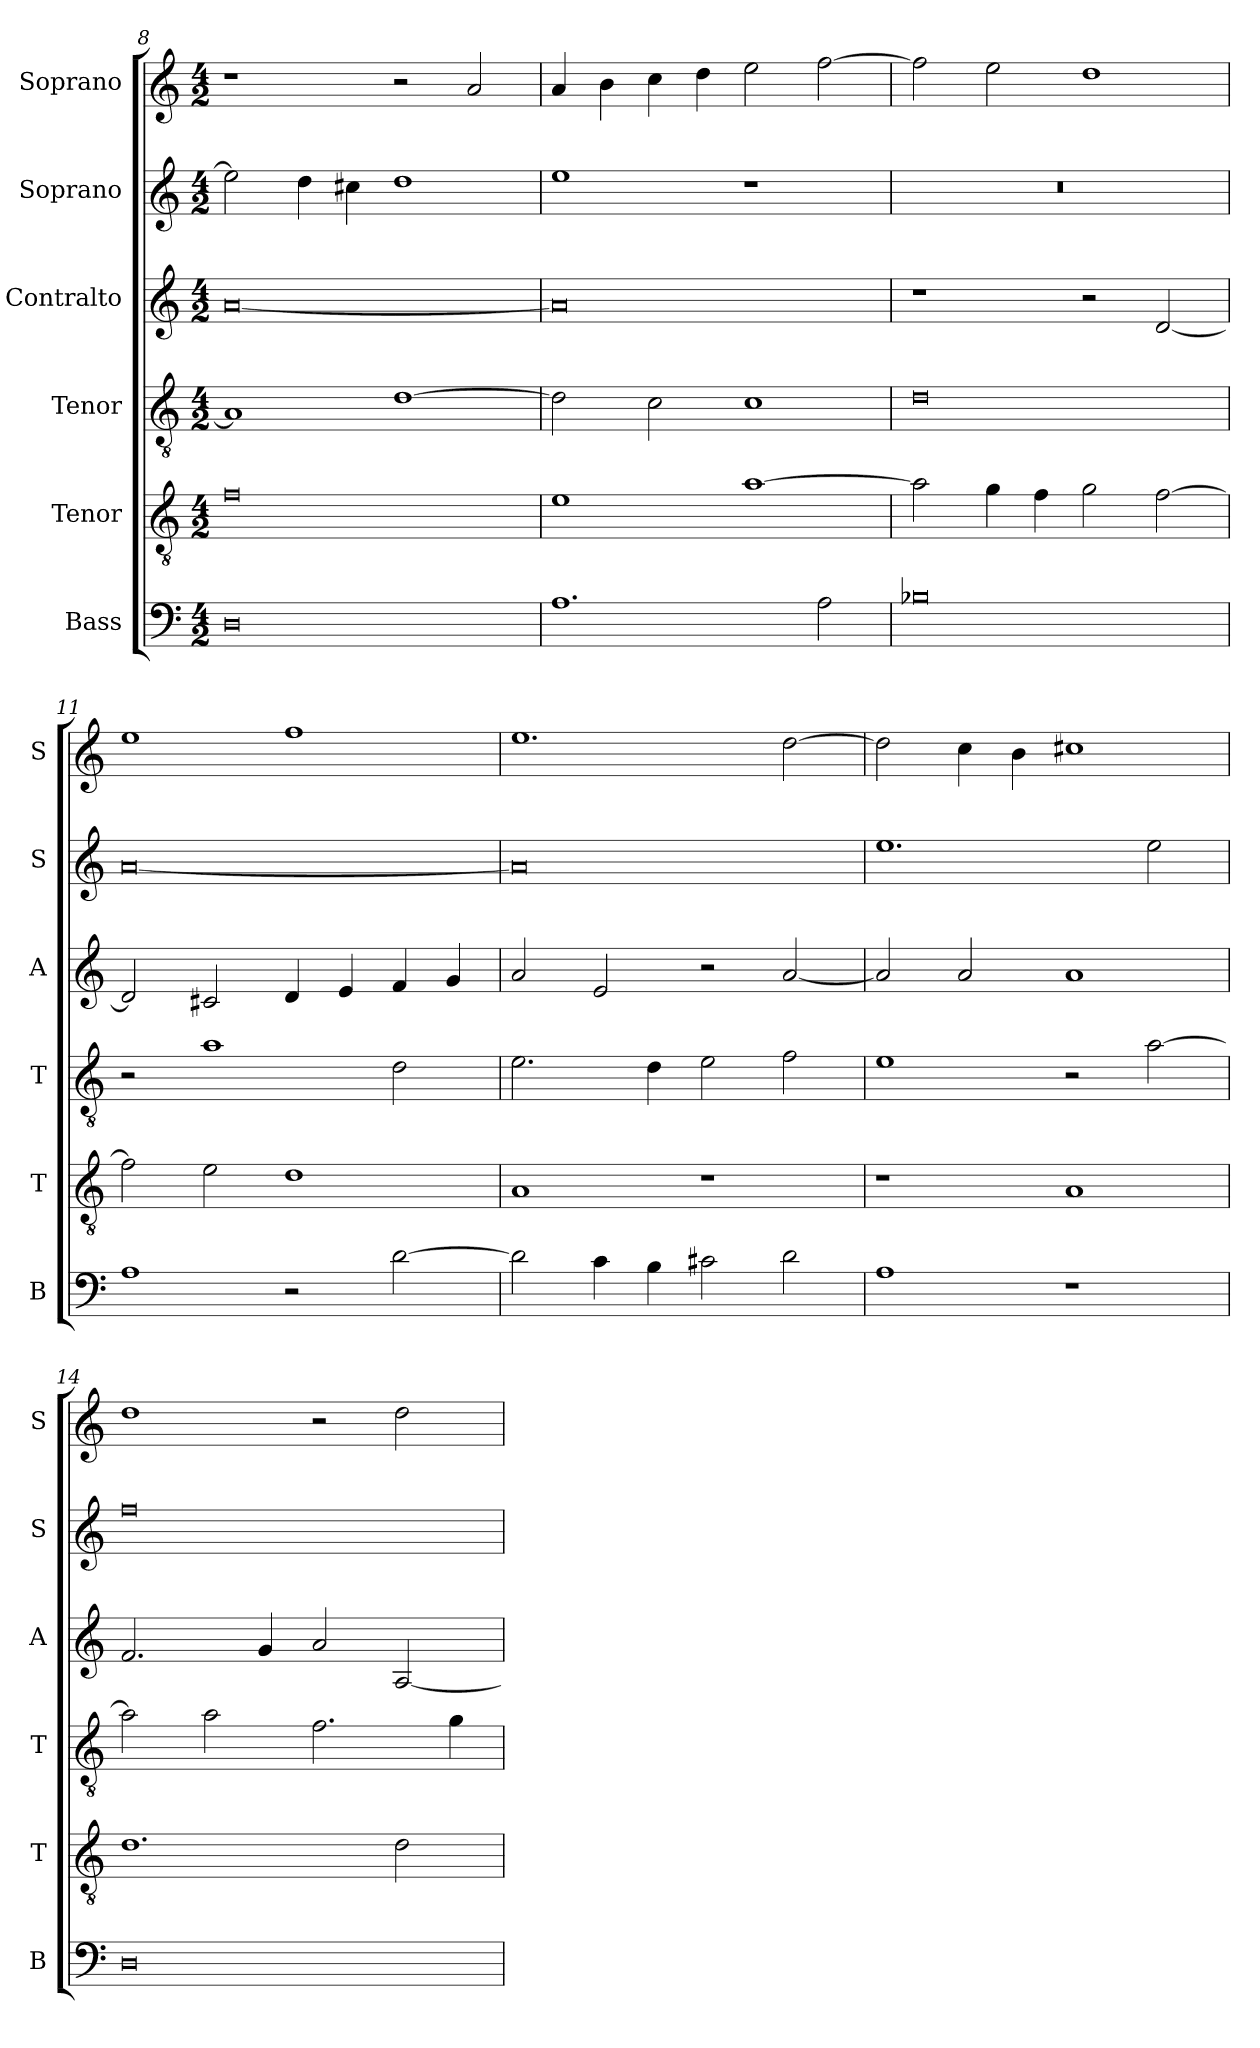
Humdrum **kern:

**kern	**kern	**kern	**kern	**kern	**kern
*part6	*part5	*part4	*part3	*part2	*part1
*staff6	*staff5	*staff4	*staff3	*staff2	*staff1
*I"Bass	*I"Tenor	*I"Tenor	*I"Contralto	*I"Soprano	*I"Soprano
*I'B	*I'T	*I'T	*I'A	*I'S	*I'S
*clefF4	*clefGv2	*clefGv2	*clefG2	*clefG2	*clefG2
*k[]	*k[]	*k[]	*k[]	*k[]	*k[]
*D:dor	*D:dor	*D:dor	*D:dor	*D:dor	*D:dor
*M4/2	*M4/2	*M4/2	*M4/2	*M4/2	*M4/2
=8	=8	=8	=8	=8	=8
0D	0f	1A]	[0a	2ee]	1r
.	.	.	.	4dd	.
.	.	.	.	4cc#X	.
.	.	[1d	.	1dd	2r
.	.	.	.	.	2a
=9	=9	=9	=9	=9	=9
1.A	1e	2d]	0a]	1ee	4a
.	.	.	.	.	4b
.	.	2c	.	.	4cc
.	.	.	.	.	4dd
.	[1a	1c	.	1r	2ee
2A	.	.	.	.	[2ff
=10	=10	=10	=10	=10	=10
0B-X	2a]	0d	1r	0r	2ff]
.	4g	.	.	.	2ee
.	4f	.	.	.	.
.	2g	.	2r	.	1dd
.	[2f	.	[2d	.	.
=11	=11	=11	=11	=11	=11
1A	2f]	2r	2d]	[0a	1ee
.	2e	1a	2c#X	.	.
2r	1d	.	4d	.	1ff
.	.	.	4e	.	.
[2d	.	2d	4f	.	.
.	.	.	4g	.	.
=12	=12	=12	=12	=12	=12
2d]	1A	2.e	2a	0a]	1.ee
4c	.	.	2e	.	.
4B	.	4d	.	.	.
2c#X	1r	2e	2r	.	.
2d	.	2f	[2a	.	[2dd
=13	=13	=13	=13	=13	=13
1A	1r	1e	2a]	1.ee	2dd]
.	.	.	2a	.	4cc
.	.	.	.	.	4b
1r	1A	2r	1a	.	1cc#X
.	.	[2a	.	2ee	.
=14	=14	=14	=14	=14	=14
0D	1.d	2a]	2.f	0ff	1dd
.	.	2a	.	.	.
.	.	.	4g	.	.
.	.	2.f	2a	.	2r
.	2d	.	[2A	.	2dd
.	.	4g	.	.	.
=	=	=	=	=	=
*-	*-	*-	*-	*-	*-
